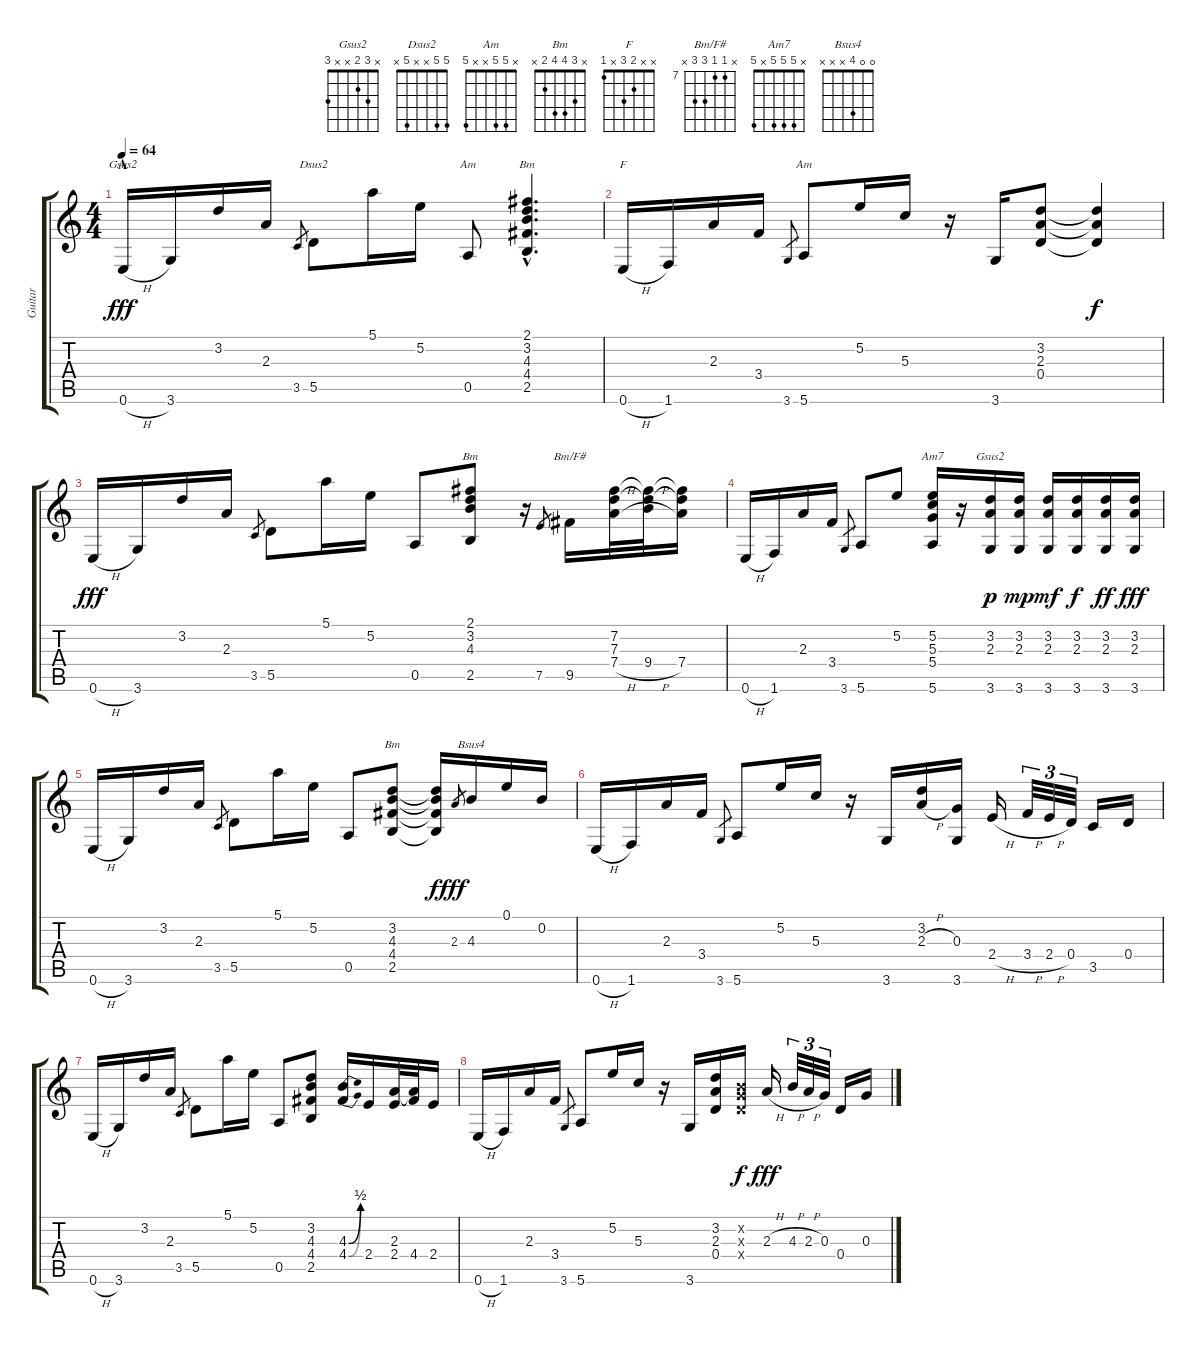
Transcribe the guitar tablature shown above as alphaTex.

\track ("Guitar" "Guitar") {instrument electricguitarclean}
\staff {score tabs}
\tuning (E4 B3 G3 D3 A2 E2) {hide}
\chord ("Gsus2" x 3 2 0 x 3)
\chord ("Dsus2" 5 5 x x 5 x)
\chord ("Am" x x x x x x)
\chord ("Bm" 2 3 4 4 2 x)
\chord ("F" x x 2 3 x 1)
\chord ("Am" x 5 5 x x 5)
\chord ("Bm" 2 3 4 x 2 x)
\chord ("Bm/F#" x 7 7 9 9 x) {firstfret 7}
\chord ("Am7" x 5 5 5 x 5)
\chord ("Gsus2" x 3 2 x x 3)
\chord ("Bm" x 3 4 4 2 x)
\chord ("Bsus4" 0 0 4 x x x)
\ts (4 4)
\section ("" "A")
\tempo 64
\clef g2
\ks c
0.6{h}.16{ch "Gsus2" dy fff instrument electricguitarclean} 3.6.16 3.2.16 2.3.16 3.5.8{gr} 5.5.8{ch "Dsus2"} 5.1.16 5.2.16 0.5.8{ch "Am"} (2.1{hac} 3.2{hac} 4.3{hac} 4.4{hac} 2.5{hac}).4{d ch "Bm"} |
0.6{h}.16{ch "F"} 1.6.16 2.3.16 3.4.16 3.6.8{gr} 5.6.8{ch "Am"} 5.2.16 5.3.16 r.16 3.6.16 (3.2 2.3 0.4).8 (3.2{t} 2.3{t} 0.4{t}).4{dy f} |
0.6{h}.16{dy fff} 3.6.16 3.2.16 2.3.16 3.5.8{gr} 5.5.8 5.1.16 5.2.16 0.5.8 (2.1 3.2 4.3 2.5).8{ch "Bm"} r.16 7.5.8{gr} 9.5.16{ch "Bm/F#"} (7.2 7.3 7.4{h}).32 (7.2{t} 7.3{t} 9.4{h}).32 (7.2{t} 7.3{t} 7.4).16 |
0.6{h}.16 1.6.16 2.3.16 3.4.16 3.6.8{gr} 5.6.8 5.2.8 (5.2 5.3 5.4 5.6).16{ch "Am7"} r.16 (3.2 2.3 3.6).16{ch "Gsus2" dy p} (3.2 2.3 3.6).16{dy mp} (3.2 2.3 3.6).16{dy mf} (3.2 2.3 3.6).16{dy f} (3.2 2.3 3.6).16{dy ff} (3.2 2.3 3.6).16{dy fff} |
0.6{h}.16 3.6.16 3.2.16 2.3.16 3.5.8{gr} 5.5.8 5.1.16 5.2.16 0.5.8 (3.2 4.3 4.4 2.5).8{ch "Bm"} (3.2{t} 4.3{t} 4.4{t} 2.5{t}).16{dy f} 2.3.8{gr dy fff} 4.3.16{ch "Bsus4"} 0.1.16 0.2.16 |
0.6{h}.16 1.6.16 2.3.16 3.4.16 3.6.8{gr} 5.6.8 5.2.16 5.3.16 r.16 3.6.16 (3.2 2.3{h}).16 (0.3 3.6).16 2.4{h}.16 3.4{h}.32{tu (3 2)} 2.4{h}.32{tu (3 2)} 0.4.32{tu (3 2)} 3.5.16 0.4.16 |
0.6{h}.16 3.6.16 3.2.16 2.3.16 3.5.8{gr} 5.5.8 5.1.16 5.2.16 0.5.8 (3.2 4.3 4.4 2.5).8 (4.3{be (bend 0 0 60 2)} 4.4{be (bend 0 0 60 2)}).16 2.4.16 (2.3 2.4).32 (2.3{t} 4.4).32 2.4.16 |
0.6{h}.16 1.6.16 2.3.16 3.4.16 3.6.8{gr} 5.6.8 5.2.16 5.3.16 r.16 3.6.16 (3.2 2.3 0.4).16 (0.2{x} 0.3{x} 0.4{x}).16{dy f} 2.3{h}.16{dy fff} 4.3{h}.32{tu (3 2)} 2.3{h}.32{tu (3 2)} 0.3.32{tu (3 2)} 0.4.16 0.3.16
